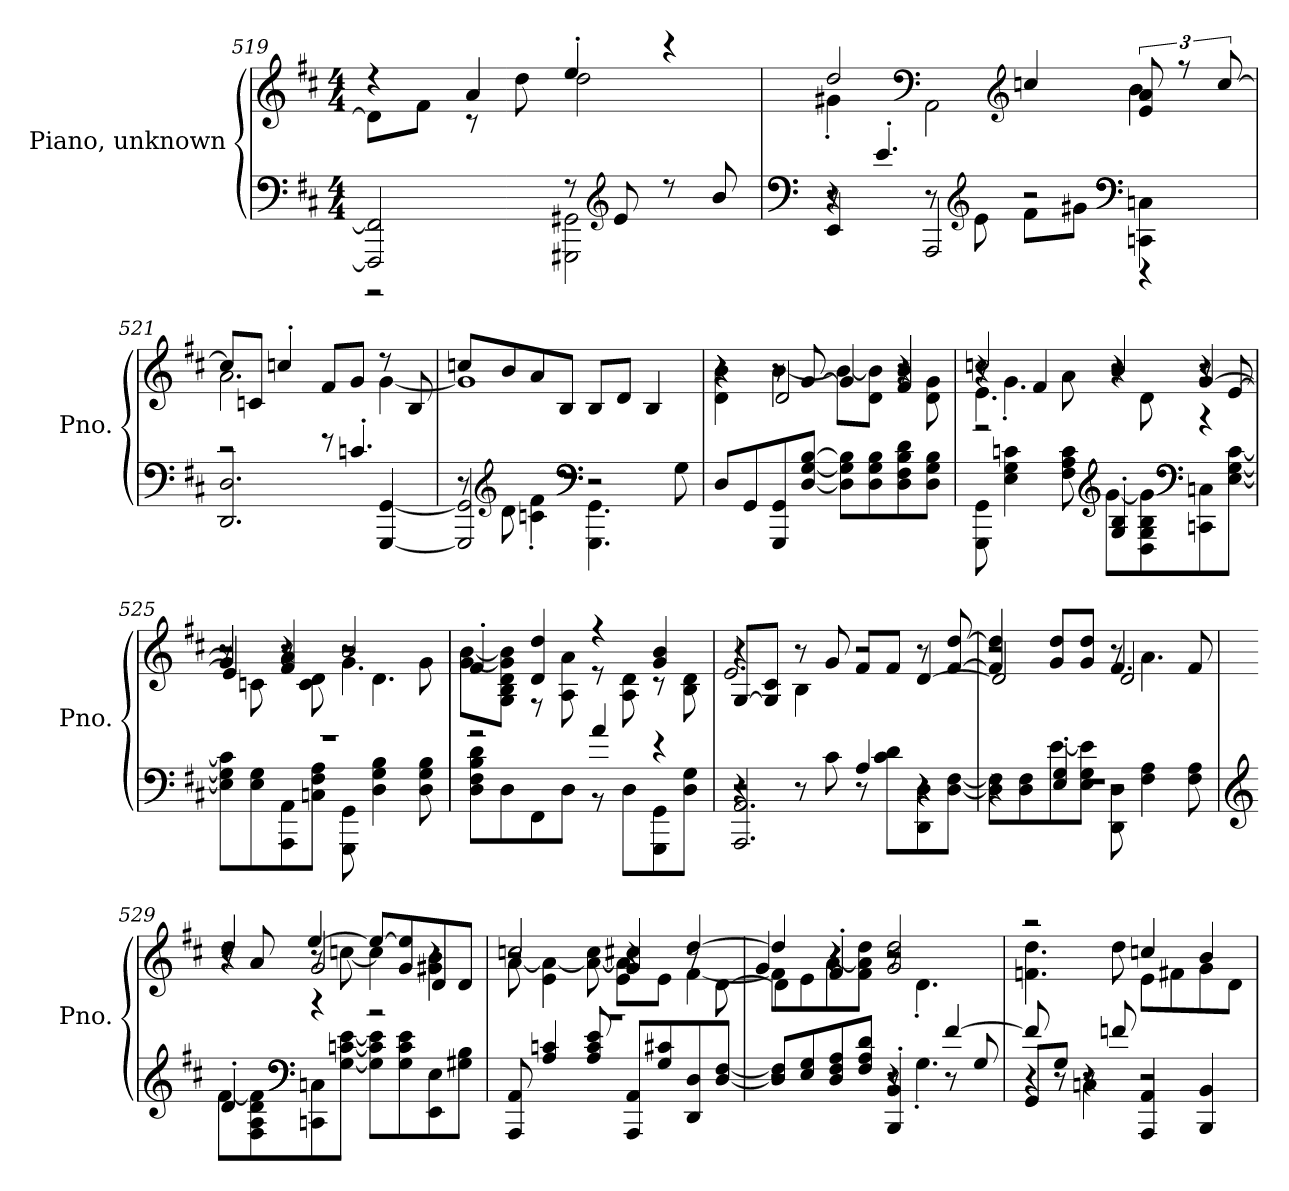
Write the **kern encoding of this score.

**kern	**kern
*part1	*part1
*staff2	*staff1
*I"Piano, unknown	*
*I'Pno.	*
*clefF4	*clefG2
*k[f#c#]	*k[f#c#]
*M4/4	*M4/4
=519	=519
*^	*^
2FFF#/] 2FF#/]	2r	4r	8d\L]
.	.	.	8f#\J
.	.	4a/	8r
.	.	.	8dd\
8r	2GGG#X\ 2GG#X\	4ee'/	2dd\
*clefG2	*	*	*
8e/	.	.	.
8r	.	4r	.
8b/	.	.	.
*v	*v	*	*
=520	=520	=520
*clefF4	*	*
*^	*	*
*	*^	*	*
8r	4r	4EE/	2dd/	4g#X'\
4.e'/	.	.	.	.
*	*	*	*clefF4	*
.	8r	2AAA/	.	2AA\
*clefG2	*	*	*	*
.	8e\	.	.	.
*	*	*	*clefG2	*
2r	8f#\L	.	4ccn/	.
.	8g#X\J	.	.	.
*clefF4	*	*	*	*
.	4CCn\ 4Cn\	4r	12e/ 12a/	4b\
.	.	.	12r	.
.	.	.	[12cc/	.
*	*v	*v	*	*
!!LO:LB:g=z	!!
=521	=521	=521	=521
2r	2.DD/ 2.D/	8cc/L]	2.a\
.	.	8cn/J	.
.	.	4ccn'/	.
8r	.	8f#/L	.
4.cn'/	.	8g/J	.
.	[4GGG/ [4GG/	8r	[4g\
.	.	8B/	.
=522	=522	=522	=522
*	*^	*	*
1r	8r	2GGG/] 2GG/]	8ccn/L	1g]
*clefG2	*	*	*	*
.	8d\	.	8b/	.
.	4cn\' 4f#\'	.	8a/	.
.	.	.	8B/J	.
*clefF4	*	*	*	*
.	4.GGG\ 4.GG\	2r	8B/L	.
.	.	.	8d/J	.
.	.	.	4B/	.
.	8G\	.	.	.
*v	*v	*v	*	*
=523	=523	=523
*	*	*^
8D/L	4r	4d\ 4b\	4r
8GG/	.	.	.
8GGG/ 8GG/	8r	[4b\	2d/
[8D/ [8G/ [8B/J	[8g/	.	.
8D\] 8G\] 8B\]L	4g/]	8b\L_	.
8D\ 8G\ 8B\	.	8d\ 8b\]J	.
8D\ 8F#\ 8B\ 8d\	4r	8r	4f#/ 4b/
8D\ 8G\ 8B\J	.	8d\ 8g\	.
!!LO:LB:g=z
=524	=524	=524	=524
*^	*	*	*^
2r	8GGG\ 8GG\	2ccn/	8r	4r	4.e\
.	4E\ 4G\ 4cn\	.	4.g'\	.	.
.	.	.	.	4f#/	.
.	8F#\ 8A\ 8c\	.	.	.	8a\
*clefG2	*	*	*	*	*
4G/' 4B/'	[8g\L	4b/	2r	4r	8r
.	8D\ 8G\ 8B\ 8g\]	.	.	.	8d\
*clefF4	*	*	*	*	*
4r	8CCn\ 8Cn\	[4g/	.	8r	4r
.	[8E\ [8G\ [8c\J	.	.	[8e/	.
=525	=525	=525	=525	=525	=525
1r	8E\] 8G\] 8c\]L	4g/]	2r	4e/]	8r
.	8E\ 8G\	.	.	.	8cn\
.	8AAA\ 8AA\	4f#/ 4a/	.	4r	8r
.	8Cn\ 8F#\ 8A\J	.	.	.	8c\ 8d\
.	8GGG\ 8GG\	2b/	8r	2r	4.g\
.	4D\ 4G\ 4B\	.	4.d\	.	.
.	8D\ 8G\ 8B\	.	.	.	8g\
*	*	*	*v	*v	*v
=526	=526	=526	=526
2r	8D\ 8F#\ 8B\ 8d\L	4f#'/	[8g\ [8b\L
.	8D\	.	8G\ 8B\ 8d\ 8g\] 8b\]J
.	8FF#\	4d/ 4dd/	8r
.	8D\J	.	8A\ 8a\
4a/	8r	4r	8r
.	8D\L	.	8A\ 8d\
4r	8GGG\ 8GG\	4g/ 4b/	8r
.	8D\ 8G\J	.	8B\ 8d\
!!LO:LB:g=z
=527	=527	=527	=527
*	*^	*	*^
2r	4r	2.AAA/ 2.AA/	[8G/L	4r	2.e/
.	.	.	8G/] 8c#/J	.	.
.	8r	.	8r	4B\	.
.	8c#\	.	8g/	.	.
4A/	8r	.	8f#/L	2r	.
.	8c#\ 8d\L	.	8f#/J	.	.
4r	8DD\ 8D\	4r	8r	.	[4d/
.	[8D\ [8F#\J	.	[8f#/ [8dd/	.	.
=528	=528	=528	=528	=528	=528
1r	8D\] 8F#\]L	4r	4f#/] 4dd/]	2r	2d/]
.	8D\ 8F#\	.	.	.	.
.	[8e\	4E/' 4G/'	8g/ 8dd/L	.	.
.	8E\ 8G\ 8e\]J	.	8g/ 8dd/J	.	.
.	8DD\ 8D\	2r	4.f#/	8r	2d/
.	4F#\ 4A\	.	.	4.a\	.
.	8F#\ 8A\	.	8f#/	.	.
*v	*v	*v	*	*	*
=529	=529	=529	=529
*clefG2	*	*	*
*^	*	*	*
4d'/	[8f#\L	4dd/	4r	8r
.	8F#\ 8A\ 8d\ 8f#\]	.	.	8a/
*clefF4	*	*	*	*
4r	8CCn\ 8Cn\	2g/	8r	[4ee/
.	[8G\ [8cn\ [8e\J	.	[8ccn\	.
2r	8G\] 8c\] 8e\]L	.	4cc\]	8ee/L_
.	8G\ 8c\ 8e\	.	.	8g/ 8ee/]
.	8EE\ 8E\	4r	4g#X\ 4b\	8d/
.	8G#X\ 8B\J	.	.	8d/J
!!LO:LB:g=z	!!	!!
=530	=530	=530	=530	=530
1r	8AAA/ 8AA/	2ccn/	[8a\	2r
.	4A/ 4cn/	.	4e\ 4a\_	.
.	8A/ 8c/ 8e/	.	8a\_ 8cc\	.
.	8AAA/ 8AA/L	4g/ 4cc#X/	8e\ 8a\]L	4r
.	8G/ 8c#X/	.	8e\J	.
.	8DD/ 8D/	[4dd/	[4f#\	8r
.	[8D/ [8F#/J	.	.	[8d\
=531	=531	=531	=531	=531
*	*^	*	*	*^
2r	2r	8D/] 8F#/]L	4dd/]	8f#\L]	4g/	4d\]
.	.	8E/ 8G/	.	8e\	.	.
.	.	8D/ 8F#/ 8A/	4f#'/	[8a\	4r	4r
.	.	8F#/ 8A/ 8d/J	.	8f#\ 8a\] 8dd\J	.	.
4r	8r	4BBB/' 4BB/'	2g/ 2dd/	8r	2r	2r
.	4.G'\	.	.	4.d'\	.	.
[4f#/	.	8r	.	.	.	.
.	.	8G/	.	.	.	.
*	*	*	*	*v	*v	*v
=532	=532	=532	=532	=532
8f#/]	4r	8GG/L	2r	4.fn\ 4.dd\
8r	.	8G/J	.	.
4r	4Cn\	8r	.	.
.	.	8fn/	.	8dd\
2r	2r	4AAA/ 4AA/	4ccn/	8e\L
.	.	.	.	8f#X\
.	.	4BBB/ 4BB/	4b/	8g\
.	.	.	.	8d\J
*v	*v	*v	*	*
*	*v	*v
=	=
*-	*-
